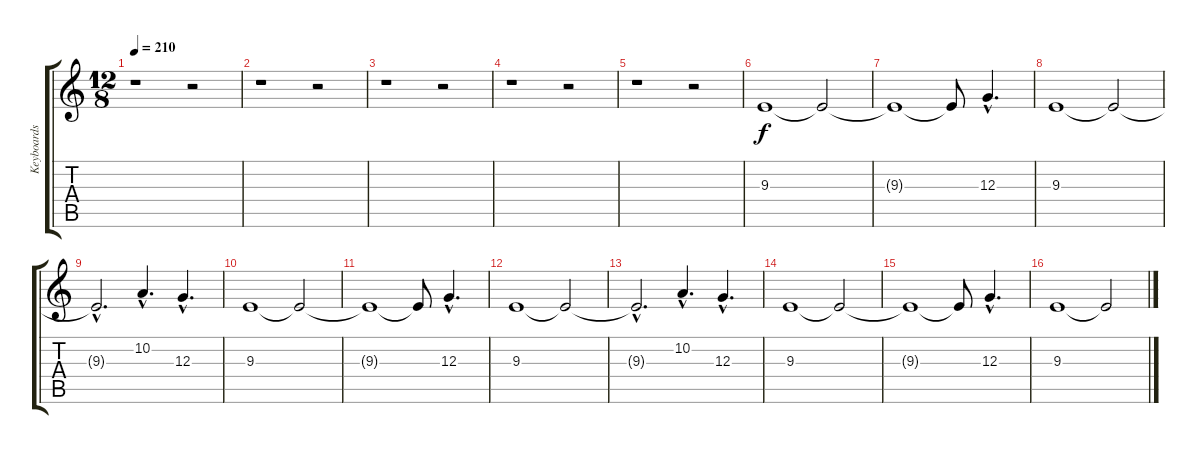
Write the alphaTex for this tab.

\track ("Keyboards" "Keyboards") {instrument churchorgan}
\staff {score tabs}
\tuning (E4 B3 G3 D3 A2 E2) {hide}
\ts (12 8)
\tempo 210
\clef g2
\ks c
r.1{dy f} r.2 |
r.1 r.2 |
r.1 r.2 |
r.1 r.2 |
r.1 r.2 |
9.3.1{instrument synthstrings2} 9.3{t}.2 |
9.3{t}.1 9.3{t}.8 12.3{hac}.4{d} |
9.3.1 9.3{t}.2 |
9.3{hac t}.2{d} 10.2{hac}.4{d} 12.3{hac}.4{d} |
9.3.1 9.3{t}.2 |
9.3{t}.1 9.3{t}.8 12.3{hac}.4{d} |
9.3.1 9.3{t}.2 |
9.3{hac t}.2{d} 10.2{hac}.4{d} 12.3{hac}.4{d} |
9.3.1 9.3{t}.2 |
9.3{t}.1 9.3{t}.8 12.3{hac}.4{d} |
9.3.1 9.3{t}.2
